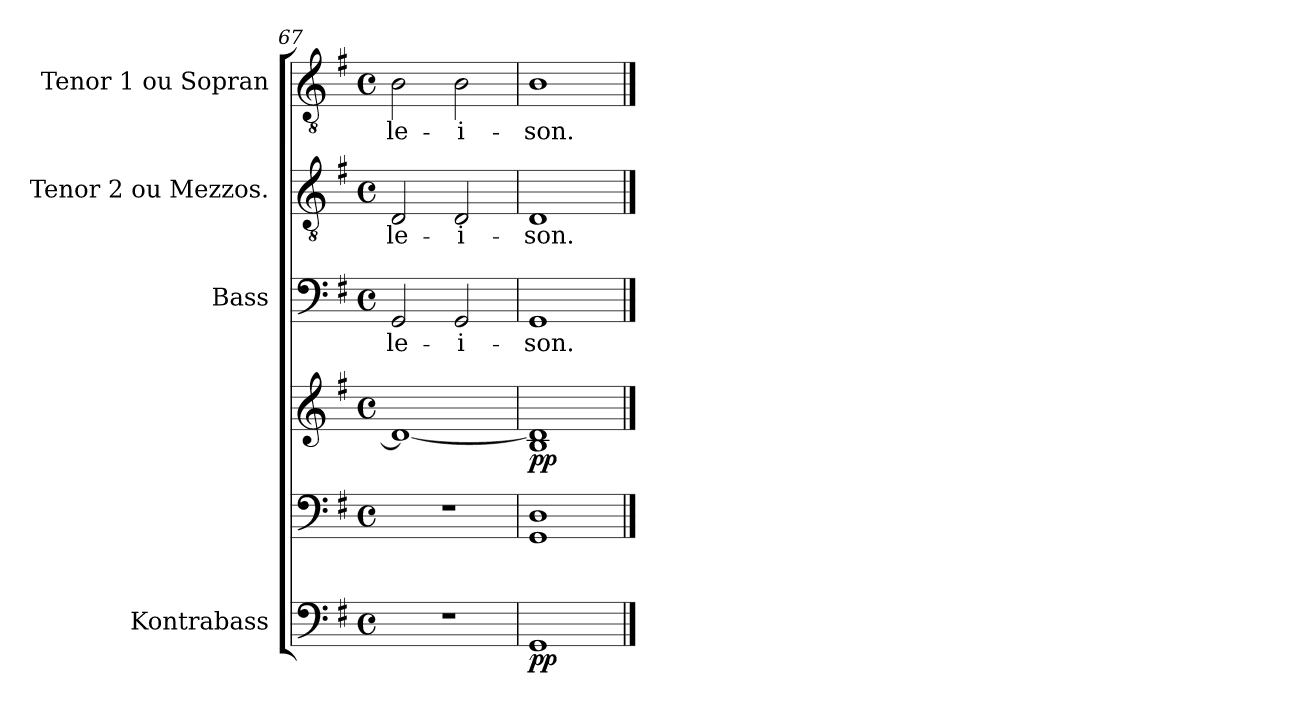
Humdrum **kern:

**kern	**dynam	**kern	**kern	**dynam	**kern	**text	**kern	**text	**kern	**text
*part5	*part5	*part4	*part4	*part4	*part3	*part3	*part2	*part2	*part1	*part1
*staff6	*staff6	*staff5	*staff4	*staff4/5	*staff3	*staff3	*staff2	*staff2	*staff1	*staff1
*I"Kontrabass	*	*	*	*	*I"Bass	*	*I"Tenor 2 ou Mezzos.	*	*I"Tenor 1 ou Sopran	*
*I'Kb.	*	*	*	*	*	*	*	*	*	*
*clefF4	*	*clefF4	*clefG2	*	*clefF4	*	*clefGv2	*	*clefGv2	*
*ITrd7c12	*	*	*	*	*	*	*	*	*	*
*k[f#]	*	*k[f#]	*k[f#]	*	*k[f#]	*	*k[f#]	*	*k[f#]	*
*G:	*	*G:	*G:	*	*G:	*	*G:	*	*G:	*
*M4/4	*	*M4/4	*M4/4	*	*M4/4	*	*M4/4	*	*M4/4	*
*met(c)	*	*met(c)	*met(c)	*	*met(c)	*	*met(c)	*	*met(c)	*
=67	=67	=67	=67	=67	=67	=67	=67	=67	=67	=67
!	!	!	!	!	!	!LO:LY:b	!	!LO:LY:b	!	!LO:LY:b
1r	.	1r	1d_	.	2GG/	-le-	2D/	-le-	2B\	-le-
!	!	!	!	!	!	!LO:LY:b	!	!LO:LY:b	!	!LO:LY:b
.	.	.	.	.	2GG/	-i-	2D/	-i-	2B\	-i-
=68	=68	=68	=68	=68	=68	=68	=68	=68	=68	=68
!	!LO:DY:b	!	!	!LO:DY:b	!	!LO:LY:b	!	!LO:LY:b	!	!LO:LY:b
1GGG	pp	1GG 1D	1B 1d]	pp	1GG	-son.	1D	-son.	1B	-son.
==	==	==	==	==	==	==	==	==	==	==
*-	*-	*-	*-	*-	*-	*-	*-	*-	*-	*-
